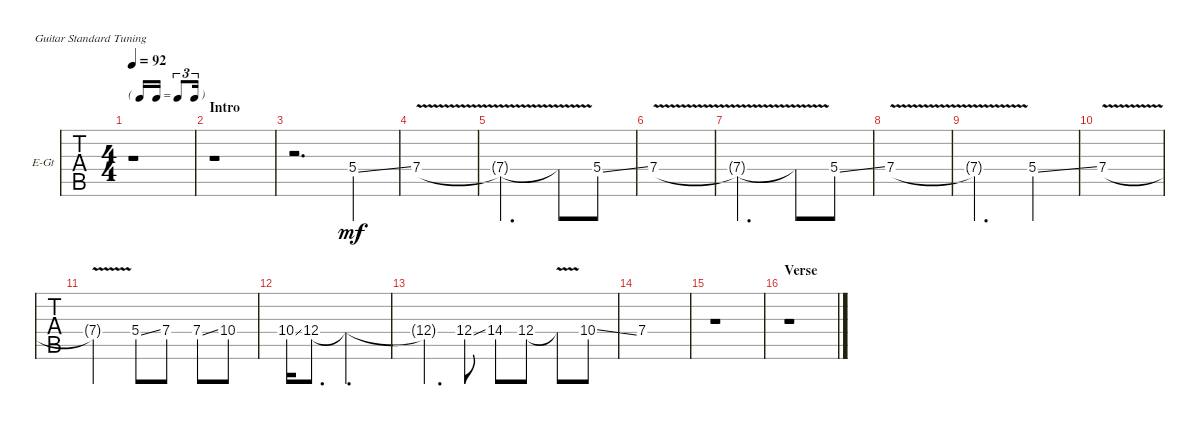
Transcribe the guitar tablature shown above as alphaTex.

\defaultSystemsLayout 4
\bracketExtendMode nobrackets
\firstSystemTrackNameOrientation horizontal
\otherSystemsTrackNameOrientation horizontal
\track ("Electric Guitar" "E-Gt") {instrument overdrivenguitar}
\staff {tabs}
\tuning (E4 B3 G3 D3 A2 E2)
\ts (4 4)
\tf triplet16th
\tempo 92
\clef g2
\ks c
r.1{dy mf instrument overdrivenguitar} |
\section ("" "Intro")
r.1 |
r.2{d} 5.4{ss}.4 |
7.4{v}.1 |
7.4{v t}.2{d} 7.4{v t}.8 5.4{ss}.8 |
7.4{v}.1 |
7.4{v t}.2{d} 7.4{v t}.8 5.4{ss}.8 |
7.4{v}.1 |
7.4{v t}.2{d} 5.4{ss}.4 |
7.4{v}.1 |
7.4{v t}.2 5.4{ss}.8 7.4.8 7.4{ss}.8 10.4.8 |
10.4{ss}.16 12.4.8{d} 12.4{t}.2{d} |
12.4{t}.4{d} 12.4{ss}.8 14.4.8 12.4.8 12.4{v t}.8 10.4{ss}.8 |
7.4.1 |
r.1 |
\section ("" "Verse")
r.1
